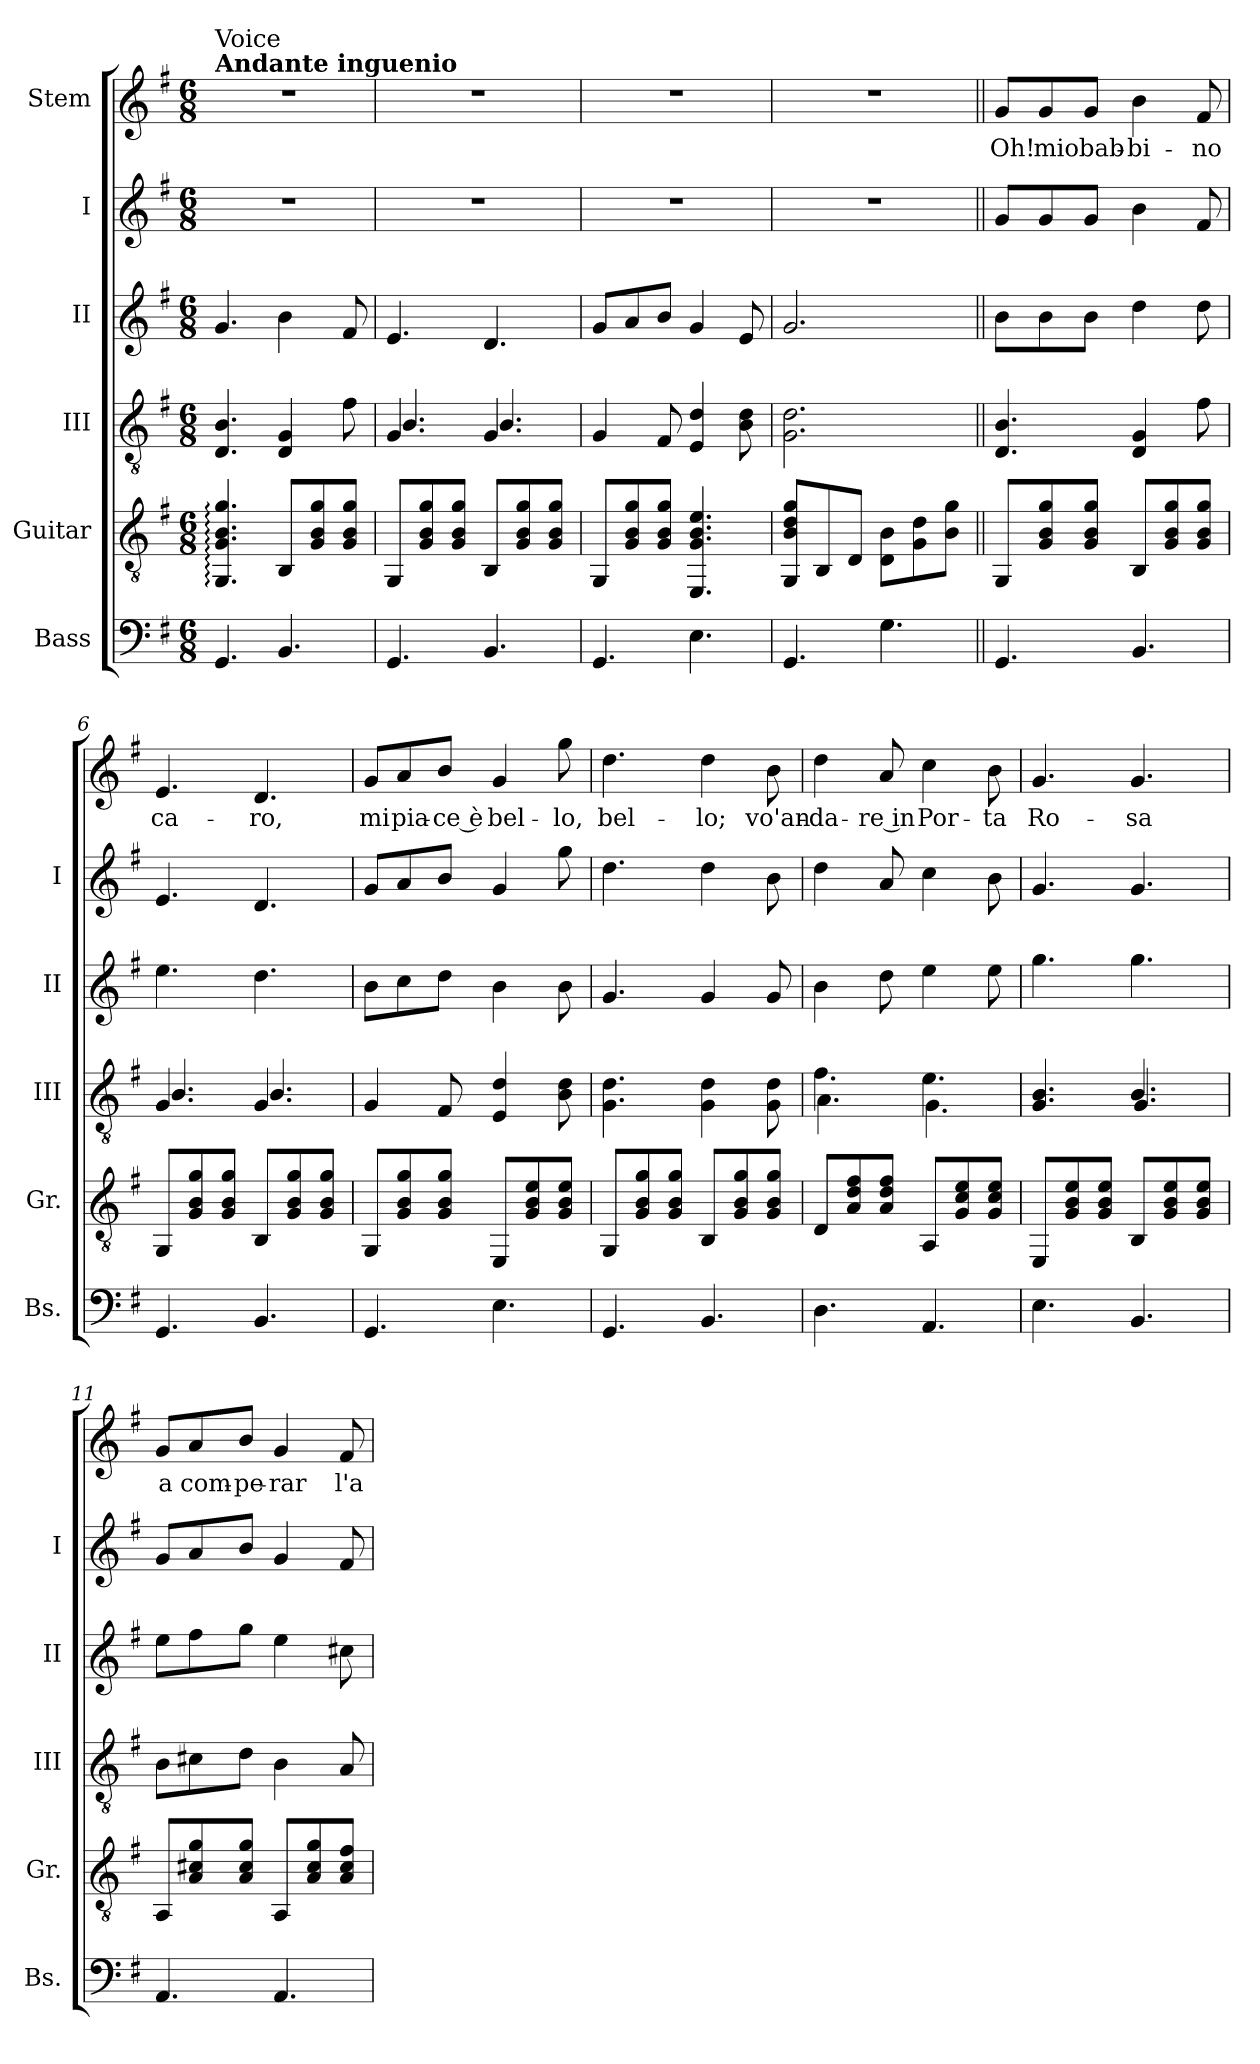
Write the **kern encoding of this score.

**kern	**kern	**kern	**kern	**kern	**kern	**text
*part6	*part5	*part4	*part3	*part2	*part1	*part1
*staff6	*staff5	*staff4	*staff3	*staff2	*staff1	*staff1
*I"Bass	*I"Guitar	*I"III	*I"II	*I"I	*I"Stem	*
*I'Bs.	*I'Gr.	*I'III	*I'II	*I'I	*	*
*clefF4	*clefGv2	*clefGv2	*clefG2	*clefG2	*clefG2	*
*ITrd7c12	*	*	*	*	*	*
*k[f#]	*k[f#]	*k[f#]	*k[f#]	*k[f#]	*k[f#]	*
*M6/8	*M6/8	*M6/8	*M6/8	*M6/8	*M6/8	*
*MM60	*MM60	*MM60	*MM60	*MM60	*MM60	*
=1	=1	=1	=1	=1	=1	=1
!	!	!	!	!	!LO:TX:a:B:t=Andante inguenio	!
!	!	!	!	!	!LO:TX:a:t=Voice	!
4.GGG/	4.GG/: 4.G/: 4.B/: 4.g/:	4.D/ 4.B/	4.g/	2.r	2.r	.
4.BBB/	8BB/L	4D/ 4G/	4b\	.	.	.
.	8G/ 8B/ 8g/	.	.	.	.	.
.	8G/ 8B/ 8g/J	8f#\	8f#/	.	.	.
=2	=2	=2	=2	=2	=2	=2
*	*	*^	*	*	*	*
4.GGG/	8GG/L	4.G/	4.B/	4.e/	2.r	2.r	.
.	8G/ 8B/ 8g/	.	.	.	.	.	.
.	8G/ 8B/ 8g/J	.	.	.	.	.	.
4.BBB/	8BB/L	4.G/	4.B/	4.d/	.	.	.
.	8G/ 8B/ 8g/	.	.	.	.	.	.
.	8G/ 8B/ 8g/J	.	.	.	.	.	.
*	*	*v	*v	*	*	*	*
=3	=3	=3	=3	=3	=3	=3
4.GGG/	8GG/L	4G/	8g/L	2.r	2.r	.
.	8G/ 8B/ 8g/	.	8a/	.	.	.
.	8G/ 8B/ 8g/J	8F#/	8b/J	.	.	.
4.EE\	4.EE/ 4.G/ 4.B/ 4.e/	4E/ 4d/	4g/	.	.	.
.	.	8B\ 8d\	8e/	.	.	.
=4	=4	=4	=4	=4	=4	=4
4.GGG/	8GG/ 8B/ 8d/ 8g/L	2.G\ 2.d\	2.g/	2.r	2.r	.
.	8BB/	.	.	.	.	.
.	8D/J	.	.	.	.	.
4.GG\	8D\ 8B\L	.	.	.	.	.
.	8G\ 8d\	.	.	.	.	.
.	8B\ 8g\J	.	.	.	.	.
=5||	=5||	=5||	=5||	=5||	=5||	=5||
!	!	!	!	!	!	!LO:LY:b
4.GGG/	8GG/L	4.D/ 4.B/	8b\L	8g/L	8g/L	Oh!
!	!	!	!	!	!	!LO:LY:b
.	8G/ 8B/ 8g/	.	8b\	8g/	8g/	mio
!	!	!	!	!	!	!LO:LY:b
.	8G/ 8B/ 8g/J	.	8b\J	8g/J	8g/J	bab-
!	!	!	!	!	!	!LO:LY:b
4.BBB/	8BB/L	4D/ 4G/	4dd\	4b\	4b\	-bi-
.	8G/ 8B/ 8g/	.	.	.	.	.
!	!	!	!	!	!	!LO:LY:b
.	8G/ 8B/ 8g/J	8f#\	8dd\	8f#/	8f#/	-no
!!LO:LB:g=z
=6	=6	=6	=6	=6	=6	=6
*	*	*^	*	*	*	*
!	!	!	!	!	!	!	!LO:LY:b
4.GGG/	8GG/L	4.G/	4.B/	4.ee\	4.e/	4.e/	ca-
.	8G/ 8B/ 8g/	.	.	.	.	.	.
.	8G/ 8B/ 8g/J	.	.	.	.	.	.
!	!	!	!	!	!	!	!LO:LY:b
4.BBB/	8BB/L	4.G/	4.B/	4.dd\	4.d/	4.d/	-ro,
.	8G/ 8B/ 8g/	.	.	.	.	.	.
.	8G/ 8B/ 8g/J	.	.	.	.	.	.
*	*	*v	*v	*	*	*	*
=7	=7	=7	=7	=7	=7	=7
!	!	!	!	!	!	!LO:LY:b
4.GGG/	8GG/L	4G/	8b\L	8g/L	8g/L	mi
!	!	!	!	!	!	!LO:LY:b
.	8G/ 8B/ 8g/	.	8cc\	8a/	8a/	pia-
!	!	!	!	!	!	!LO:LY:b
.	8G/ 8B/ 8g/J	8F#/	8dd\J	8b/J	8b/J	-ce è
!	!	!	!	!	!	!LO:LY:b
4.EE\	8EE/L	4E/ 4d/	4b\	4g/	4g/	bel-
.	8G/ 8B/ 8e/	.	.	.	.	.
!	!	!	!	!	!	!LO:LY:b
.	8G/ 8B/ 8e/J	8B\ 8d\	8b\	8gg\	8gg\	-lo,
=8	=8	=8	=8	=8	=8	=8
!	!	!	!	!	!	!LO:LY:b
4.GGG/	8GG/L	4.G\ 4.d\	4.g/	4.dd\	4.dd\	bel-
.	8G/ 8B/ 8g/	.	.	.	.	.
.	8G/ 8B/ 8g/J	.	.	.	.	.
!	!	!	!	!	!	!LO:LY:b
4.BBB/	8BB/L	4G\ 4d\	4g/	4dd\	4dd\	-lo;
.	8G/ 8B/ 8g/	.	.	.	.	.
!	!	!	!	!	!	!LO:LY:b
.	8G/ 8B/ 8g/J	8G\ 8d\	8g/	8b\	8b\	vo'an-
=9	=9	=9	=9	=9	=9	=9
*	*	*^	*	*	*	*
!	!	!	!	!	!	!	!LO:LY:b
4.DD\	8D/L	4.f#\	4.A\	4b\	4dd\	4dd\	-da-
.	8A/ 8d/ 8f#/	.	.	.	.	.	.
!	!	!	!	!	!	!	!LO:LY:b
.	8A/ 8d/ 8f#/J	.	.	8dd\	8a/	8a/	-re in
!	!	!	!	!	!	!	!LO:LY:b
4.AAA/	8AA/L	4.e\	4.G\	4ee\	4cc\	4cc\	Por-
.	8G/ 8c/ 8e/	.	.	.	.	.	.
!	!	!	!	!	!	!	!LO:LY:b
.	8G/ 8c/ 8e/J	.	.	8ee\	8b\	8b\	-ta
=10	=10	=10	=10	=10	=10	=10	=10
!	!	!	!	!	!	!	!LO:LY:b
4.EE\	8EE/L	4.G/ 4.B/	4.ryy	4.gg\	4.g/	4.g/	Ro-
.	8G/ 8B/ 8e/	.	.	.	.	.	.
.	8G/ 8B/ 8e/J	.	.	.	.	.	.
!	!	!	!	!	!	!	!LO:LY:b
4.BBB/	8BB/L	4.B/	4.G/	4.gg\	4.g/	4.g/	-sa
.	8G/ 8B/ 8e/	.	.	.	.	.	.
.	8G/ 8B/ 8e/J	.	.	.	.	.	.
*	*	*v	*v	*	*	*	*
!!LO:PB:g=z
=11	=11	=11	=11	=11	=11	=11
!	!	!	!	!	!	!LO:LY:b
4.AAA/	8AA/L	8B\L	8ee\L	8g/L	8g/L	a
!	!	!	!	!	!	!LO:LY:b
.	8A/ 8c#X/ 8g/	8c#X\	8ff#\	8a/	8a/	com-
!	!	!	!	!	!	!LO:LY:b
.	8A/ 8c#/ 8g/J	8d\J	8gg\J	8b/J	8b/J	-pe-
!	!	!	!	!	!	!LO:LY:b
4.AAA/	8AA/L	4B\	4ee\	4g/	4g/	-rar
.	8A/ 8c#/ 8g/	.	.	.	.	.
!	!	!	!	!	!	!LO:LY:b
.	8A/ 8c#/ 8f#/J	8A/	8cc#X\	8f#/	8f#/	l'a-
=	=	=	=	=	=	=
*-	*-	*-	*-	*-	*-	*-
